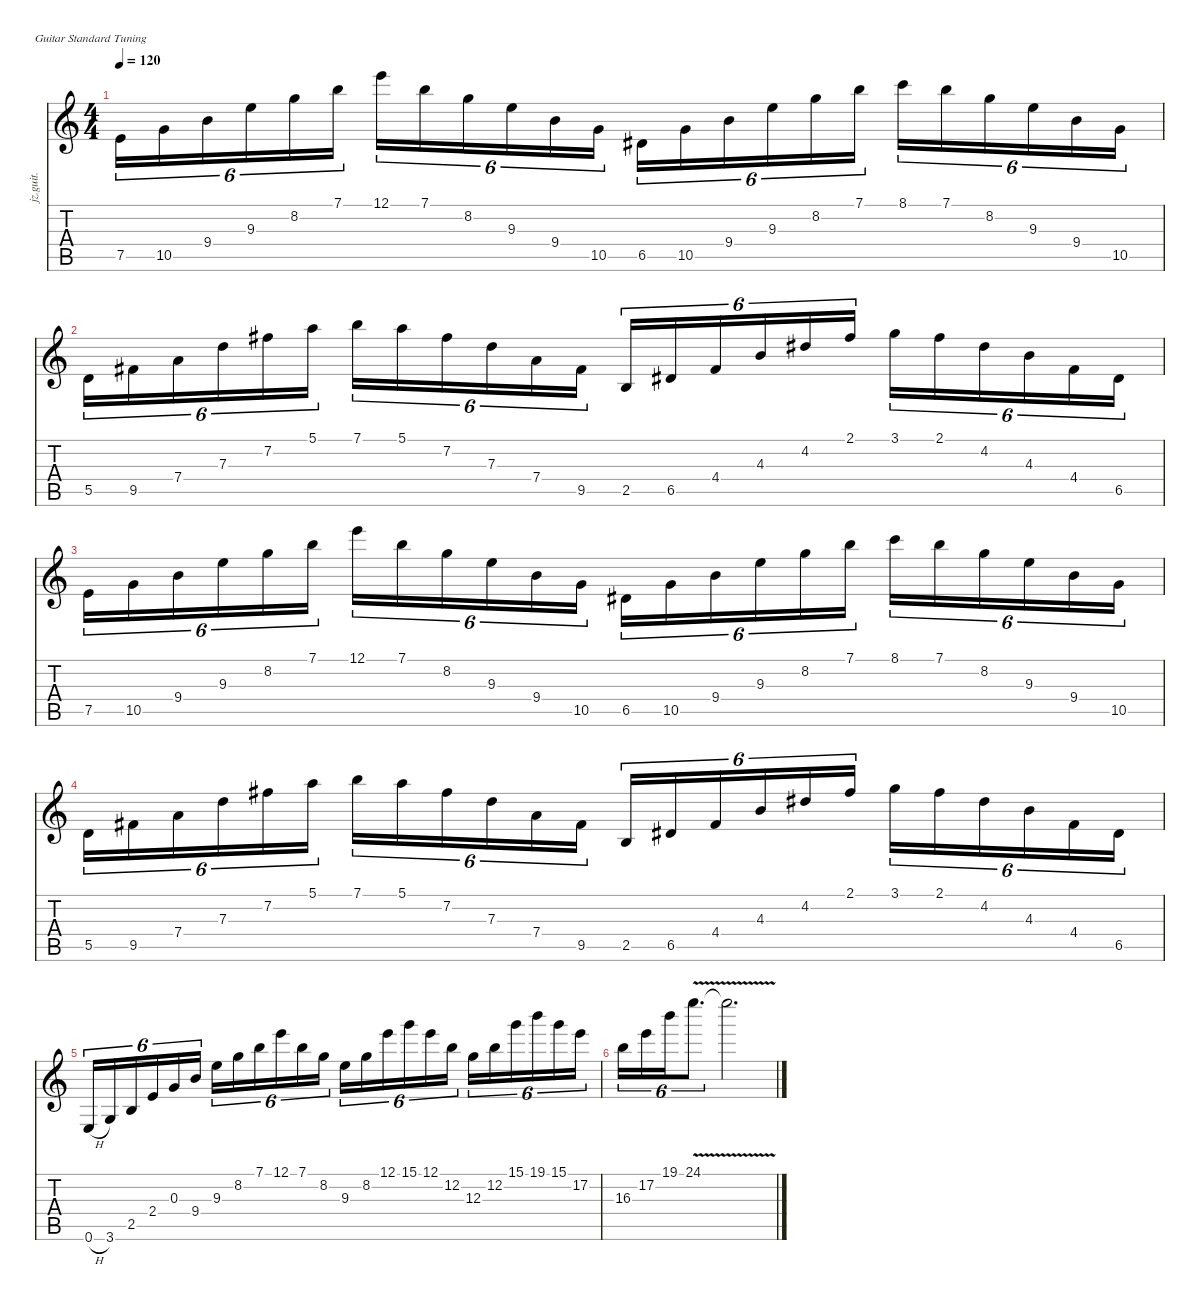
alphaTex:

\defaultSystemsLayout 4
\hideDynamics
\bracketExtendMode nobrackets
\track ("Jazz Guitar" "jz.guit.") {instrument electricguitarjazz}
\staff {score tabs}
\tuning (E4 B3 G3 D3 A2 E2)
\ts (4 4)
\tempo 120
\clef g2
\ks c
7.5.16{tu (6 4) dy mf instrument electricguitarjazz beam Down} 10.5.16{tu (6 4) beam Down} 9.4.16{tu (6 4) beam Down} 9.3.16{tu (6 4) beam Down} 8.2.16{tu (6 4) beam Down} 7.1.16{tu (6 4) beam Down} 12.1.16{tu (6 4) beam Down} 7.1.16{tu (6 4) beam Down} 8.2.16{tu (6 4) beam Down} 9.3.16{tu (6 4) beam Down} 9.4.16{tu (6 4) beam Down} 10.5.16{tu (6 4) beam Down} 6.5{acc #}.16{tu (6 4) beam Down} 10.5.16{tu (6 4) beam Down} 9.4.16{tu (6 4) beam Down} 9.3.16{tu (6 4) beam Down} 8.2.16{tu (6 4) beam Down} 7.1.16{tu (6 4) beam Down} 8.1.16{tu (6 4) beam Down} 7.1.16{tu (6 4) beam Down} 8.2.16{tu (6 4) beam Down} 9.3.16{tu (6 4) beam Down} 9.4.16{tu (6 4) beam Down} 10.5.16{tu (6 4) beam Down} |
5.5.16{tu (6 4) beam Down} 9.5{acc #}.16{tu (6 4) beam Down} 7.4.16{tu (6 4) beam Down} 7.3.16{tu (6 4) beam Down} 7.2{acc #}.16{tu (6 4) beam Down} 5.1.16{tu (6 4) beam Down} 7.1.16{tu (6 4) beam Down} 5.1.16{tu (6 4) beam Down} 7.2{acc #}.16{tu (6 4) beam Down} 7.3.16{tu (6 4) beam Down} 7.4.16{tu (6 4) beam Down} 9.5{acc #}.16{tu (6 4) beam Down} 2.5.16{tu (6 4) beam Up} 6.5{acc #}.16{tu (6 4) beam Up} 4.4{acc #}.16{tu (6 4) beam Up} 4.3.16{tu (6 4) beam Up} 4.2{acc #}.16{tu (6 4) beam Up} 2.1{acc #}.16{tu (6 4) beam Up} 3.1.16{tu (6 4) beam Down} 2.1{acc #}.16{tu (6 4) beam Down} 4.2{acc #}.16{tu (6 4) beam Down} 4.3.16{tu (6 4) beam Down} 4.4{acc #}.16{tu (6 4) beam Down} 6.5{acc #}.16{tu (6 4) beam Down} |
7.5.16{tu (6 4) beam Down} 10.5.16{tu (6 4) beam Down} 9.4.16{tu (6 4) beam Down} 9.3.16{tu (6 4) beam Down} 8.2.16{tu (6 4) beam Down} 7.1.16{tu (6 4) beam Down} 12.1.16{tu (6 4) beam Down} 7.1.16{tu (6 4) beam Down} 8.2.16{tu (6 4) beam Down} 9.3.16{tu (6 4) beam Down} 9.4.16{tu (6 4) beam Down} 10.5.16{tu (6 4) beam Down} 6.5{acc #}.16{tu (6 4) beam Down} 10.5.16{tu (6 4) beam Down} 9.4.16{tu (6 4) beam Down} 9.3.16{tu (6 4) beam Down} 8.2.16{tu (6 4) beam Down} 7.1.16{tu (6 4) beam Down} 8.1.16{tu (6 4) beam Down} 7.1.16{tu (6 4) beam Down} 8.2.16{tu (6 4) beam Down} 9.3.16{tu (6 4) beam Down} 9.4.16{tu (6 4) beam Down} 10.5.16{tu (6 4) beam Down} |
5.5.16{tu (6 4) beam Down} 9.5{acc #}.16{tu (6 4) beam Down} 7.4.16{tu (6 4) beam Down} 7.3.16{tu (6 4) beam Down} 7.2{acc #}.16{tu (6 4) beam Down} 5.1.16{tu (6 4) beam Down} 7.1.16{tu (6 4) beam Down} 5.1.16{tu (6 4) beam Down} 7.2{acc #}.16{tu (6 4) beam Down} 7.3.16{tu (6 4) beam Down} 7.4.16{tu (6 4) beam Down} 9.5{acc #}.16{tu (6 4) beam Down} 2.5.16{tu (6 4) beam Up} 6.5{acc #}.16{tu (6 4) beam Up} 4.4{acc #}.16{tu (6 4) beam Up} 4.3.16{tu (6 4) beam Up} 4.2{acc #}.16{tu (6 4) beam Up} 2.1{acc #}.16{tu (6 4) beam Up} 3.1.16{tu (6 4) beam Down} 2.1{acc #}.16{tu (6 4) beam Down} 4.2{acc #}.16{tu (6 4) beam Down} 4.3.16{tu (6 4) beam Down} 4.4{acc #}.16{tu (6 4) beam Down} 6.5{acc #}.16{tu (6 4) beam Down} |
0.6{h}.16{tu (6 4) beam Up} 3.6.16{tu (6 4) beam Up} 2.5.16{tu (6 4) beam Up} 2.4.16{tu (6 4) beam Up} 0.3.16{tu (6 4) beam Up} 9.4.16{tu (6 4) beam Up} 9.3.16{tu (6 4) beam Down} 8.2.16{tu (6 4) beam Down} 7.1.16{tu (6 4) beam Down} 12.1.16{tu (6 4) beam Down} 7.1.16{tu (6 4) beam Down} 8.2.16{tu (6 4) beam Down} 9.3.16{tu (6 4) beam Down} 8.2.16{tu (6 4) beam Down} 12.1.16{tu (6 4) beam Down} 15.1.16{tu (6 4) beam Down} 12.1.16{tu (6 4) beam Down} 12.2.16{tu (6 4) beam Down} 12.3.16{tu (6 4) beam Down} 12.2.16{tu (6 4) beam Down} 15.1.16{tu (6 4) beam Down} 19.1.16{tu (6 4) beam Down} 15.1.16{tu (6 4) beam Down} 17.2.16{tu (6 4) beam Down} |
16.3.16{tu (6 4) beam Down} 17.2.16{tu (6 4) beam Down} 19.1.16{tu (6 4) beam Down} 24.1{v}.8{d tu (6 4) beam Down} 24.1{t}.2{d beam Down}
